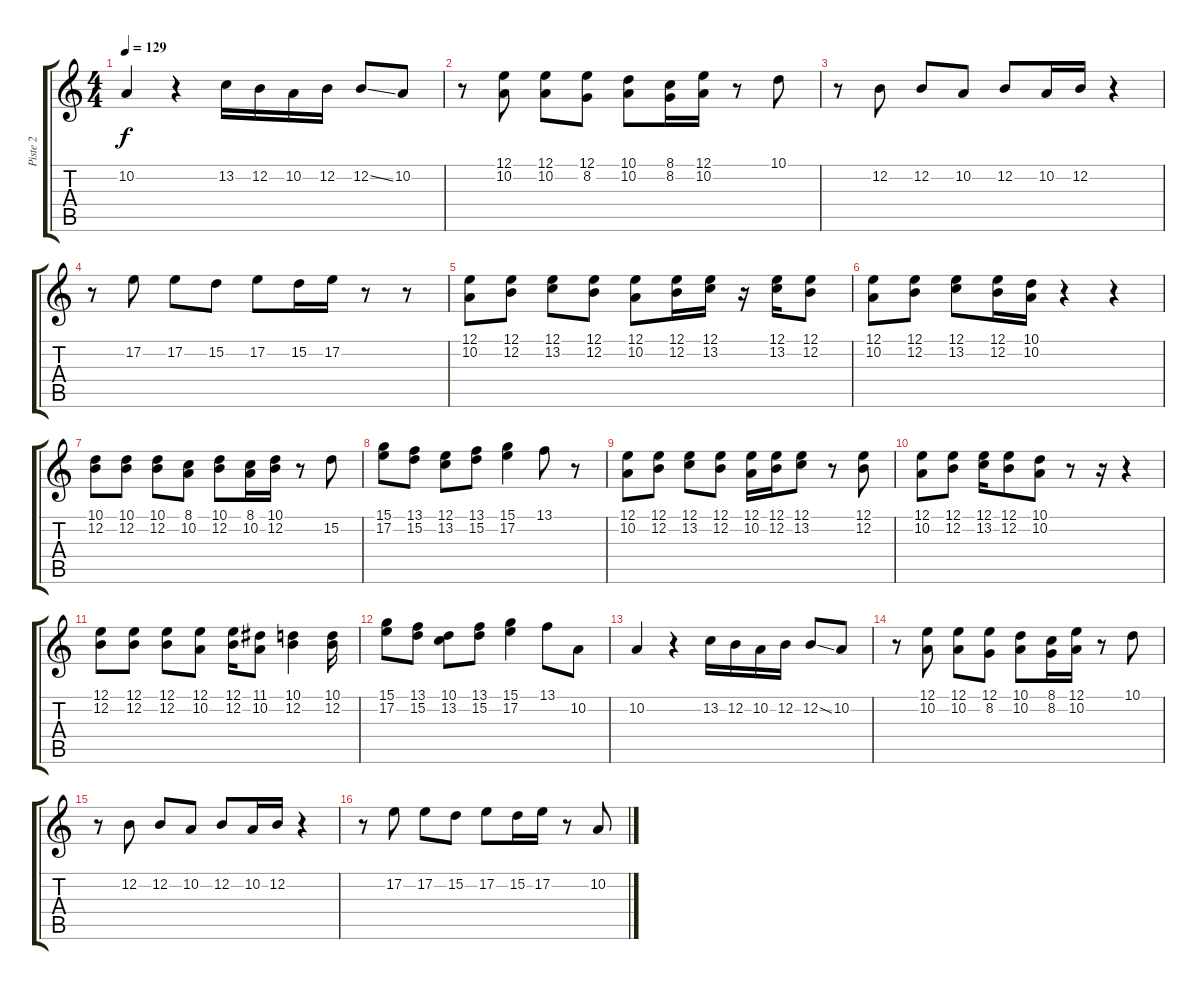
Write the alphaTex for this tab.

\track ("Piste 2" "Piste 2") {instrument synthvoice}
\staff {score tabs}
\tuning (E4 B3 G3 D3 A2 E2) {hide}
\ts (4 4)
\tempo 129
\clef g2
\ks c
10.2.4{dy f} r.4 13.2.16 12.2.16 10.2.16 12.2.16 12.2{ss}.8 10.2.8 |
r.8 (12.1 10.2).8 (12.1 10.2).8 (12.1 8.2).8 (10.1 10.2).8 (8.1 8.2).16 (12.1 10.2).16 r.8 10.1.8 |
r.8 12.2.8 12.2.8 10.2.8 12.2.8 10.2.16 12.2.16 r.4 |
r.8 17.2.8 17.2.8 15.2.8 17.2.8 15.2.16 17.2.16 r.8 r.8 |
(12.1 10.2).8 (12.1 12.2).8 (12.1 13.2).8 (12.1 12.2).8 (12.1 10.2).8 (12.1 12.2).16 (12.1 13.2).16 r.16 (12.1 13.2).16 (12.1 12.2).8 |
(12.1 10.2).8 (12.1 12.2).8 (12.1 13.2).8 (12.1 12.2).16 (10.1 10.2).16 r.4 r.4 |
(10.1 12.2).8 (10.1 12.2).8 (10.1 12.2).8 (8.1 10.2).8 (10.1 12.2).8 (8.1 10.2).16 (10.1 12.2).16 r.8 15.2.8 |
(15.1 17.2).8 (13.1 15.2).8 (12.1 13.2).8 (13.1 15.2).8 (15.1 17.2).4 13.1.8 r.8 |
(12.1 10.2).8 (12.1 12.2).8 (12.1 13.2).8 (12.1 12.2).8 (12.1 10.2).16 (12.1 12.2).16 (12.1 13.2).8 r.8 (12.1 12.2).8 |
(12.1 10.2).8 (12.1 12.2).8 (12.1 13.2).16 (12.1 12.2).8 (10.1 10.2).8 r.8 r.16 r.4 |
(12.1 12.2).8 (12.1 12.2).8 (12.1 12.2).8 (12.1 10.2).8 (12.1 12.2).16 (11.1 10.2).8 (10.1 12.2).4 (10.1 12.2).16 |
(15.1 17.2).8 (13.1 15.2).8 (10.1 13.2).8 (13.1 15.2).8 (15.1 17.2).4 13.1.8 10.2.8 |
10.2.4 r.4 13.2.16 12.2.16 10.2.16 12.2.16 12.2{ss}.8 10.2.8 |
r.8 (12.1 10.2).8 (12.1 10.2).8 (12.1 8.2).8 (10.1 10.2).8 (8.1 8.2).16 (12.1 10.2).16 r.8 10.1.8 |
r.8 12.2.8 12.2.8 10.2.8 12.2.8 10.2.16 12.2.16 r.4 |
r.8 17.2.8 17.2.8 15.2.8 17.2.8 15.2.16 17.2.16 r.8 10.2.8
